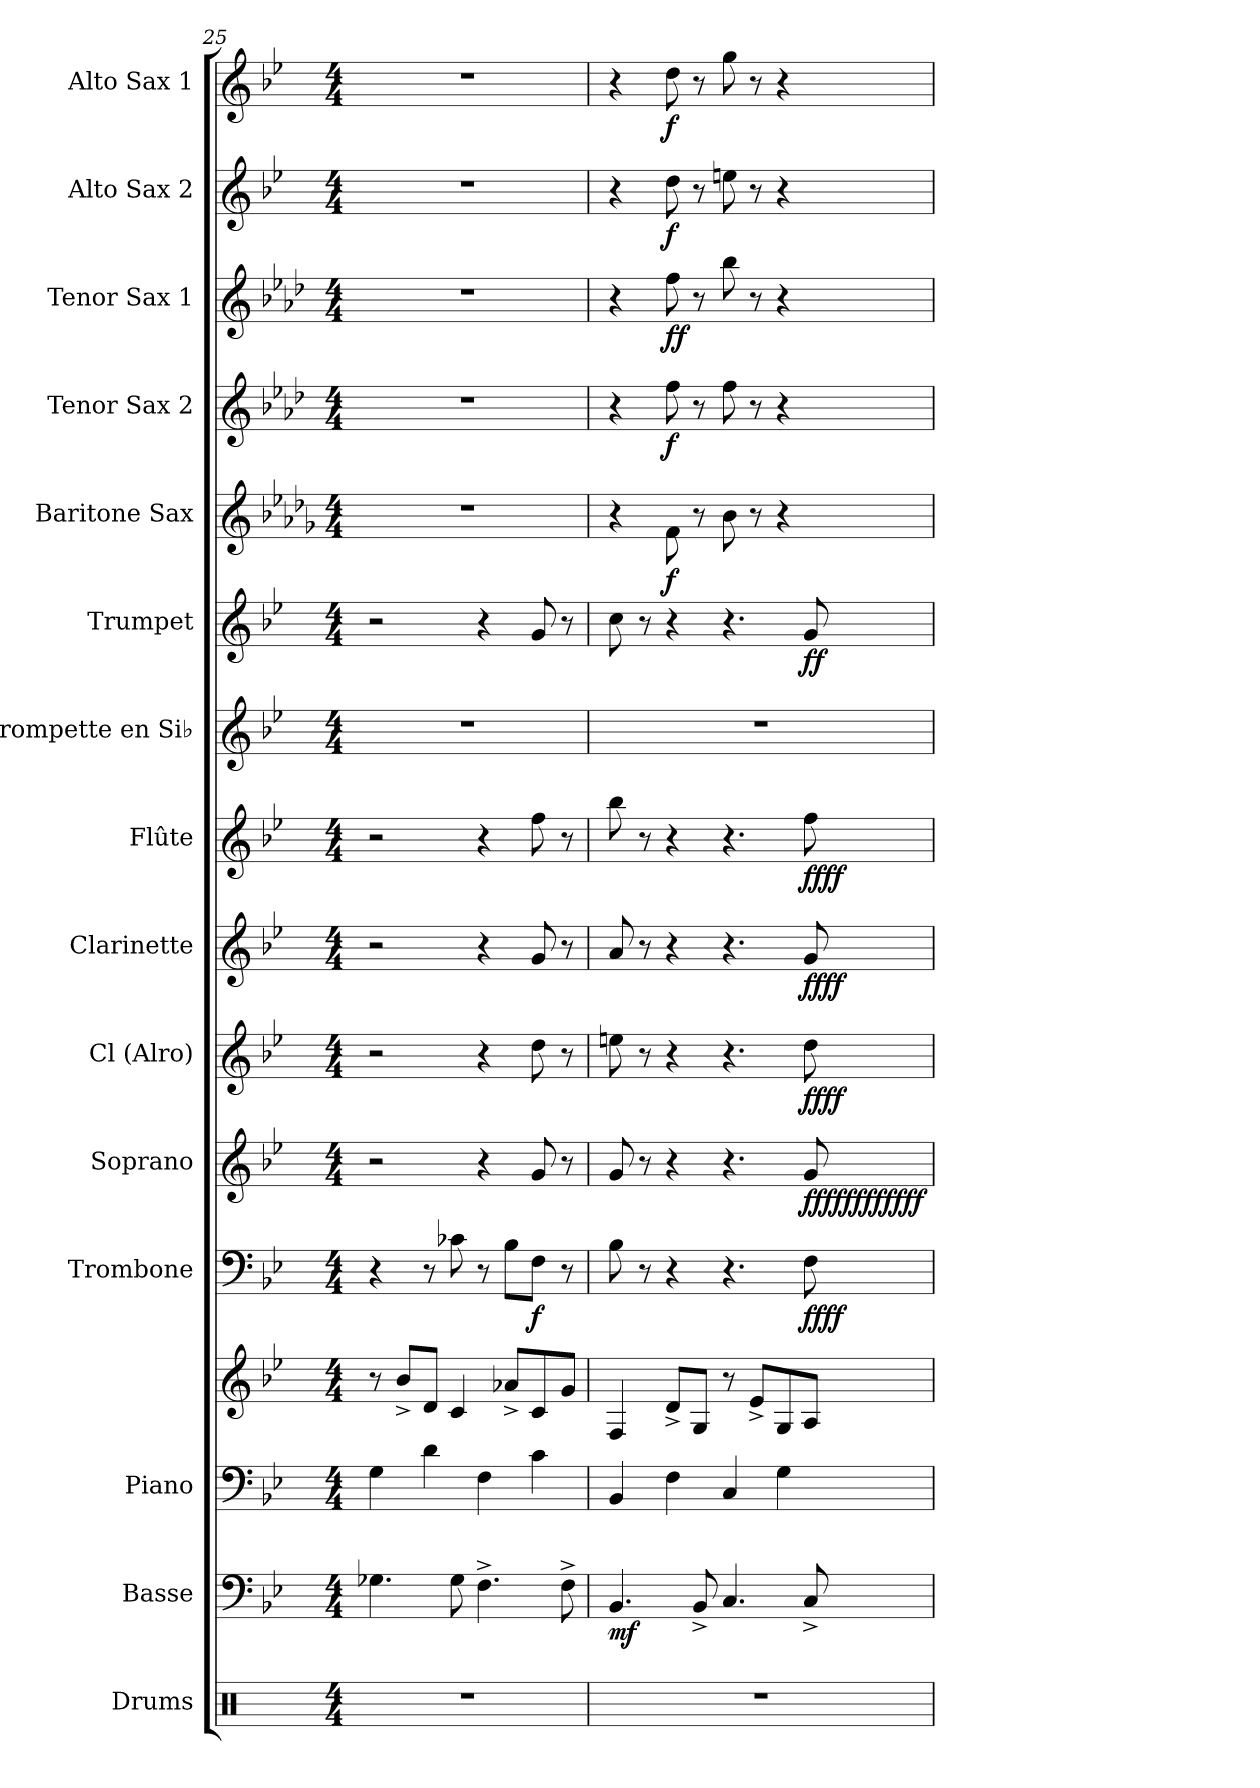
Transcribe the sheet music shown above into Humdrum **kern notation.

**kern	**kern	**dynam	**kern	**kern	**kern	**dynam	**kern	**dynam	**kern	**dynam	**kern	**dynam	**kern	**dynam	**kern	**kern	**dynam	**kern	**dynam	**kern	**dynam	**kern	**dynam	**kern	**dynam	**kern	**dynam
*part15	*part14	*part14	*part13	*part13	*part12	*part12	*part11	*part11	*part10	*part10	*part9	*part9	*part8	*part8	*part7	*part6	*part6	*part5	*part5	*part4	*part4	*part3	*part3	*part2	*part2	*part1	*part1
*staff16	*staff15	*staff15	*staff14	*staff13	*staff12	*staff12	*staff11	*staff11	*staff10	*staff10	*staff9	*staff9	*staff8	*staff8	*staff7	*staff6	*staff6	*staff5	*staff5	*staff4	*staff4	*staff3	*staff3	*staff2	*staff2	*staff1	*staff1
*I"Drums	*I"Basse	*	*I"Piano	*	*I"Trombone	*	*I"Soprano	*	*I"Cl (Alro)	*	*I"Clarinette	*	*I"Flûte	*	*I"Trompette en Si♭	*I"Trumpet	*	*I"Baritone Sax	*	*I"Tenor Sax 2	*	*I"Tenor Sax 1	*	*I"Alto Sax 2	*	*I"Alto Sax 1	*
*	*I'B	*	*I'P	*	*I'Tb	*	*I'Sop	*	*I'Cla	*	*I'Cl	*	*I'Fl.	*	*I'Tromp. Si♭	*I'Tp	*	*I'Bar	*	*	*	*	*	*I'Sa2	*	*I'Sa1	*
*clefX	*clefF4	*	*clefF4	*clefG2	*clefF4	*	*clefG2	*	*clefG2	*	*clefG2	*	*clefG2	*	*clefG2	*clefG2	*	*clefG2	*	*clefG2	*	*clefG2	*	*clefG2	*	*clefG2	*
*	*ITrd7c12	*	*	*	*	*	*ITrd1c2	*	*ITrd5c9	*	*ITrd1c2	*	*	*	*ITrd1c2	*ITrd1c2	*	*ITrd12c21	*	*ITrd8c14	*	*ITrd8c14	*	*ITrd5c9	*	*ITrd5c9	*
*k[]	*k[b-e-]	*	*k[b-e-]	*k[b-e-]	*k[b-e-]	*	*k[b-e-a-d-]	*	*k[b-e-a-d-g-]	*	*k[b-e-a-d-]	*	*k[b-e-]	*	*k[b-e-a-d-]	*k[b-e-a-d-]	*	*k[b-e-a-d-g-]	*	*k[b-e-a-d-]	*	*k[b-e-a-d-]	*	*k[b-e-a-d-g-]	*	*k[b-e-a-d-g-]	*
*M4/4	*M4/4	*	*M4/4	*M4/4	*M4/4	*	*M4/4	*	*M4/4	*	*M4/4	*	*M4/4	*	*M4/4	*M4/4	*	*M4/4	*	*M4/4	*	*M4/4	*	*M4/4	*	*M4/4	*
=25	=25	=25	=25	=25	=25	=25	=25	=25	=25	=25	=25	=25	=25	=25	=25	=25	=25	=25	=25	=25	=25	=25	=25	=25	=25	=25	=25
1r	4.GG-X\	.	4G\	8r	4r	.	2r	.	2r	.	2r	.	2r	.	1r	2r	.	1r	.	1r	.	1r	.	1r	.	1r	.
.	.	.	.	8b-^/L	.	.	.	.	.	.	.	.	.	.	.	.	.	.	.	.	.	.	.	.	.	.	.
.	.	.	4d\	8d/J	8r	.	.	.	.	.	.	.	.	.	.	.	.	.	.	.	.	.	.	.	.	.	.
.	8GG-\	.	.	4c/	8c-X\	.	.	.	.	.	.	.	.	.	.	.	.	.	.	.	.	.	.	.	.	.	.
.	4.FF^\	.	4F\	.	8r	.	4r	.	4r	.	4r	.	4r	.	.	4r	.	.	.	.	.	.	.	.	.	.	.
.	.	.	.	8a-X^/L	8B-\L	.	.	.	.	.	.	.	.	.	.	.	.	.	.	.	.	.	.	.	.	.	.
!	!	!	!	!	!	!LO:DY:b	!	!	!	!	!	!	!	!	!	!	!	!	!	!	!	!	!	!	!	!	!
.	.	.	4c\	8c/	8F\J	f	8f/	.	8f\	.	8f/	.	8ff\	.	.	8f/	.	.	.	.	.	.	.	.	.	.	.
.	8FF^\	.	.	8g/J	8r	.	8r	.	8r	.	8r	.	8r	.	.	8r	.	.	.	.	.	.	.	.	.	.	.
=26	=26	=26	=26	=26	=26	=26	=26	=26	=26	=26	=26	=26	=26	=26	=26	=26	=26	=26	=26	=26	=26	=26	=26	=26	=26	=26	=26
!	!	!LO:DY:b	!	!	!	!	!	!	!	!	!	!	!	!	!	!	!	!	!	!	!	!	!	!	!	!	!
1r	4.BBB-/	mf	4BB-/	4F/	8B-\	.	8f/	.	8gn\	.	8g/	.	8bb-\	.	1r	8b-\	.	4r	.	4r	.	4r	.	4r	.	4r	.
.	.	.	.	.	8r	.	8r	.	8r	.	8r	.	8r	.	.	8r	.	.	.	.	.	.	.	.	.	.	.
!	!	!	!	!	!	!	!	!	!	!	!	!	!	!	!	!	!	!	!LO:DY:b	!	!LO:DY:b	!	!LO:DY:b	!	!	!	!
!	!	!	!	!	!	!	!	!	!	!	!	!	!	!	!	!	!	!	!	!	!	!	!LO:DY:n=1:b	!	!LO:DY:b	!	!LO:DY:b
.	.	.	4F\	8d^/L	4r	.	4r	.	4r	.	4r	.	4r	.	.	4r	.	8F\	f	8f\	f	8f\	f f	8f\	f	8f\	f
.	8BBB-^/	.	.	8G/J	.	.	.	.	.	.	.	.	.	.	.	.	.	8r	.	8r	.	8r	.	8r	.	8r	.
.	4.CC/	.	4C/	8r	4.r	.	4.r	.	4.r	.	4.r	.	4.r	.	.	4.r	.	8B-\	.	8f\	.	8b-\	.	8gn\	.	8b-\	.
.	.	.	.	8e-^/L	.	.	.	.	.	.	.	.	.	.	.	.	.	8r	.	8r	.	8r	.	8r	.	8r	.
.	.	.	4G\	8G/	.	.	.	.	.	.	.	.	.	.	.	.	.	4r	.	4r	.	4r	.	4r	.	4r	.
!	!	!	!	!	!	!LO:DY:b	!	!	!	!	!	!	!	!	!	!	!	!	!	!	!	!	!	!	!	!	!
!	!	!	!	!	!	!LO:DY:n=1:b	!	!	!	!	!	!	!	!	!	!	!	!	!	!	!	!	!	!	!	!	!
!	!	!	!	!	!	!LO:DY:n=2:b	!	!	!	!	!	!	!	!	!	!	!	!	!	!	!	!	!	!	!	!	!
!	!	!	!	!	!	!LO:DY:n=3:b	!	!LO:DY:b	!	!	!	!	!	!	!	!	!	!	!	!	!	!	!	!	!	!	!
!	!	!	!	!	!	!	!	!LO:DY:n=1:b	!	!	!	!	!	!	!	!	!	!	!	!	!	!	!	!	!	!	!
!	!	!	!	!	!	!	!	!LO:DY:n=2:b	!	!	!	!	!	!	!	!	!	!	!	!	!	!	!	!	!	!	!
!	!	!	!	!	!	!	!	!LO:DY:n=3:b	!	!	!	!	!	!	!	!	!	!	!	!	!	!	!	!	!	!	!
!	!	!	!	!	!	!	!	!LO:DY:n=4:b	!	!	!	!	!	!	!	!	!	!	!	!	!	!	!	!	!	!	!
!	!	!	!	!	!	!	!	!LO:DY:n=5:b	!	!	!	!	!	!	!	!	!	!	!	!	!	!	!	!	!	!	!
!	!	!	!	!	!	!	!	!LO:DY:n=6:b	!	!	!	!	!	!	!	!	!	!	!	!	!	!	!	!	!	!	!
!	!	!	!	!	!	!	!	!LO:DY:n=7:b	!	!	!	!	!	!	!	!	!	!	!	!	!	!	!	!	!	!	!
!	!	!	!	!	!	!	!	!LO:DY:n=8:b	!	!	!	!	!	!	!	!	!	!	!	!	!	!	!	!	!	!	!
!	!	!	!	!	!	!	!	!LO:DY:n=9:b	!	!	!	!	!	!	!	!	!	!	!	!	!	!	!	!	!	!	!
!	!	!	!	!	!	!	!	!LO:DY:n=10:b	!	!	!	!	!	!	!	!	!	!	!	!	!	!	!	!	!	!	!
!	!	!	!	!	!	!	!	!LO:DY:n=11:b	!	!LO:DY:b	!	!	!	!	!	!	!	!	!	!	!	!	!	!	!	!	!
!	!	!	!	!	!	!	!	!	!	!LO:DY:n=1:b	!	!	!	!	!	!	!	!	!	!	!	!	!	!	!	!	!
!	!	!	!	!	!	!	!	!	!	!LO:DY:n=2:b	!	!	!	!	!	!	!	!	!	!	!	!	!	!	!	!	!
!	!	!	!	!	!	!	!	!	!	!LO:DY:n=3:b	!	!LO:DY:b	!	!	!	!	!	!	!	!	!	!	!	!	!	!	!
!	!	!	!	!	!	!	!	!	!	!	!	!LO:DY:n=1:b	!	!	!	!	!	!	!	!	!	!	!	!	!	!	!
!	!	!	!	!	!	!	!	!	!	!	!	!LO:DY:n=2:b	!	!	!	!	!	!	!	!	!	!	!	!	!	!	!
!	!	!	!	!	!	!	!	!	!	!	!	!LO:DY:n=3:b	!	!LO:DY:b	!	!	!	!	!	!	!	!	!	!	!	!	!
!	!	!	!	!	!	!	!	!	!	!	!	!	!	!LO:DY:n=1:b	!	!	!	!	!	!	!	!	!	!	!	!	!
!	!	!	!	!	!	!	!	!	!	!	!	!	!	!LO:DY:n=2:b	!	!	!	!	!	!	!	!	!	!	!	!	!
!	!	!	!	!	!	!	!	!	!	!	!	!	!	!LO:DY:n=3:b	!	!	!LO:DY:b	!	!	!	!	!	!	!	!	!	!
!	!	!	!	!	!	!	!	!	!	!	!	!	!	!	!	!	!LO:DY:n=1:b	!	!	!	!	!	!	!	!	!	!
.	8CC^/	.	.	8A/J	8F\	f f f f	8f/	f f f f f f f f f f f f	8f\	f f f f	8f/	f f f f	8ff\	f f f f	.	8f/	f f	.	.	.	.	.	.	.	.	.	.
=	=	=	=	=	=	=	=	=	=	=	=	=	=	=	=	=	=	=	=	=	=	=	=	=	=	=	=
*-	*-	*-	*-	*-	*-	*-	*-	*-	*-	*-	*-	*-	*-	*-	*-	*-	*-	*-	*-	*-	*-	*-	*-	*-	*-	*-	*-
